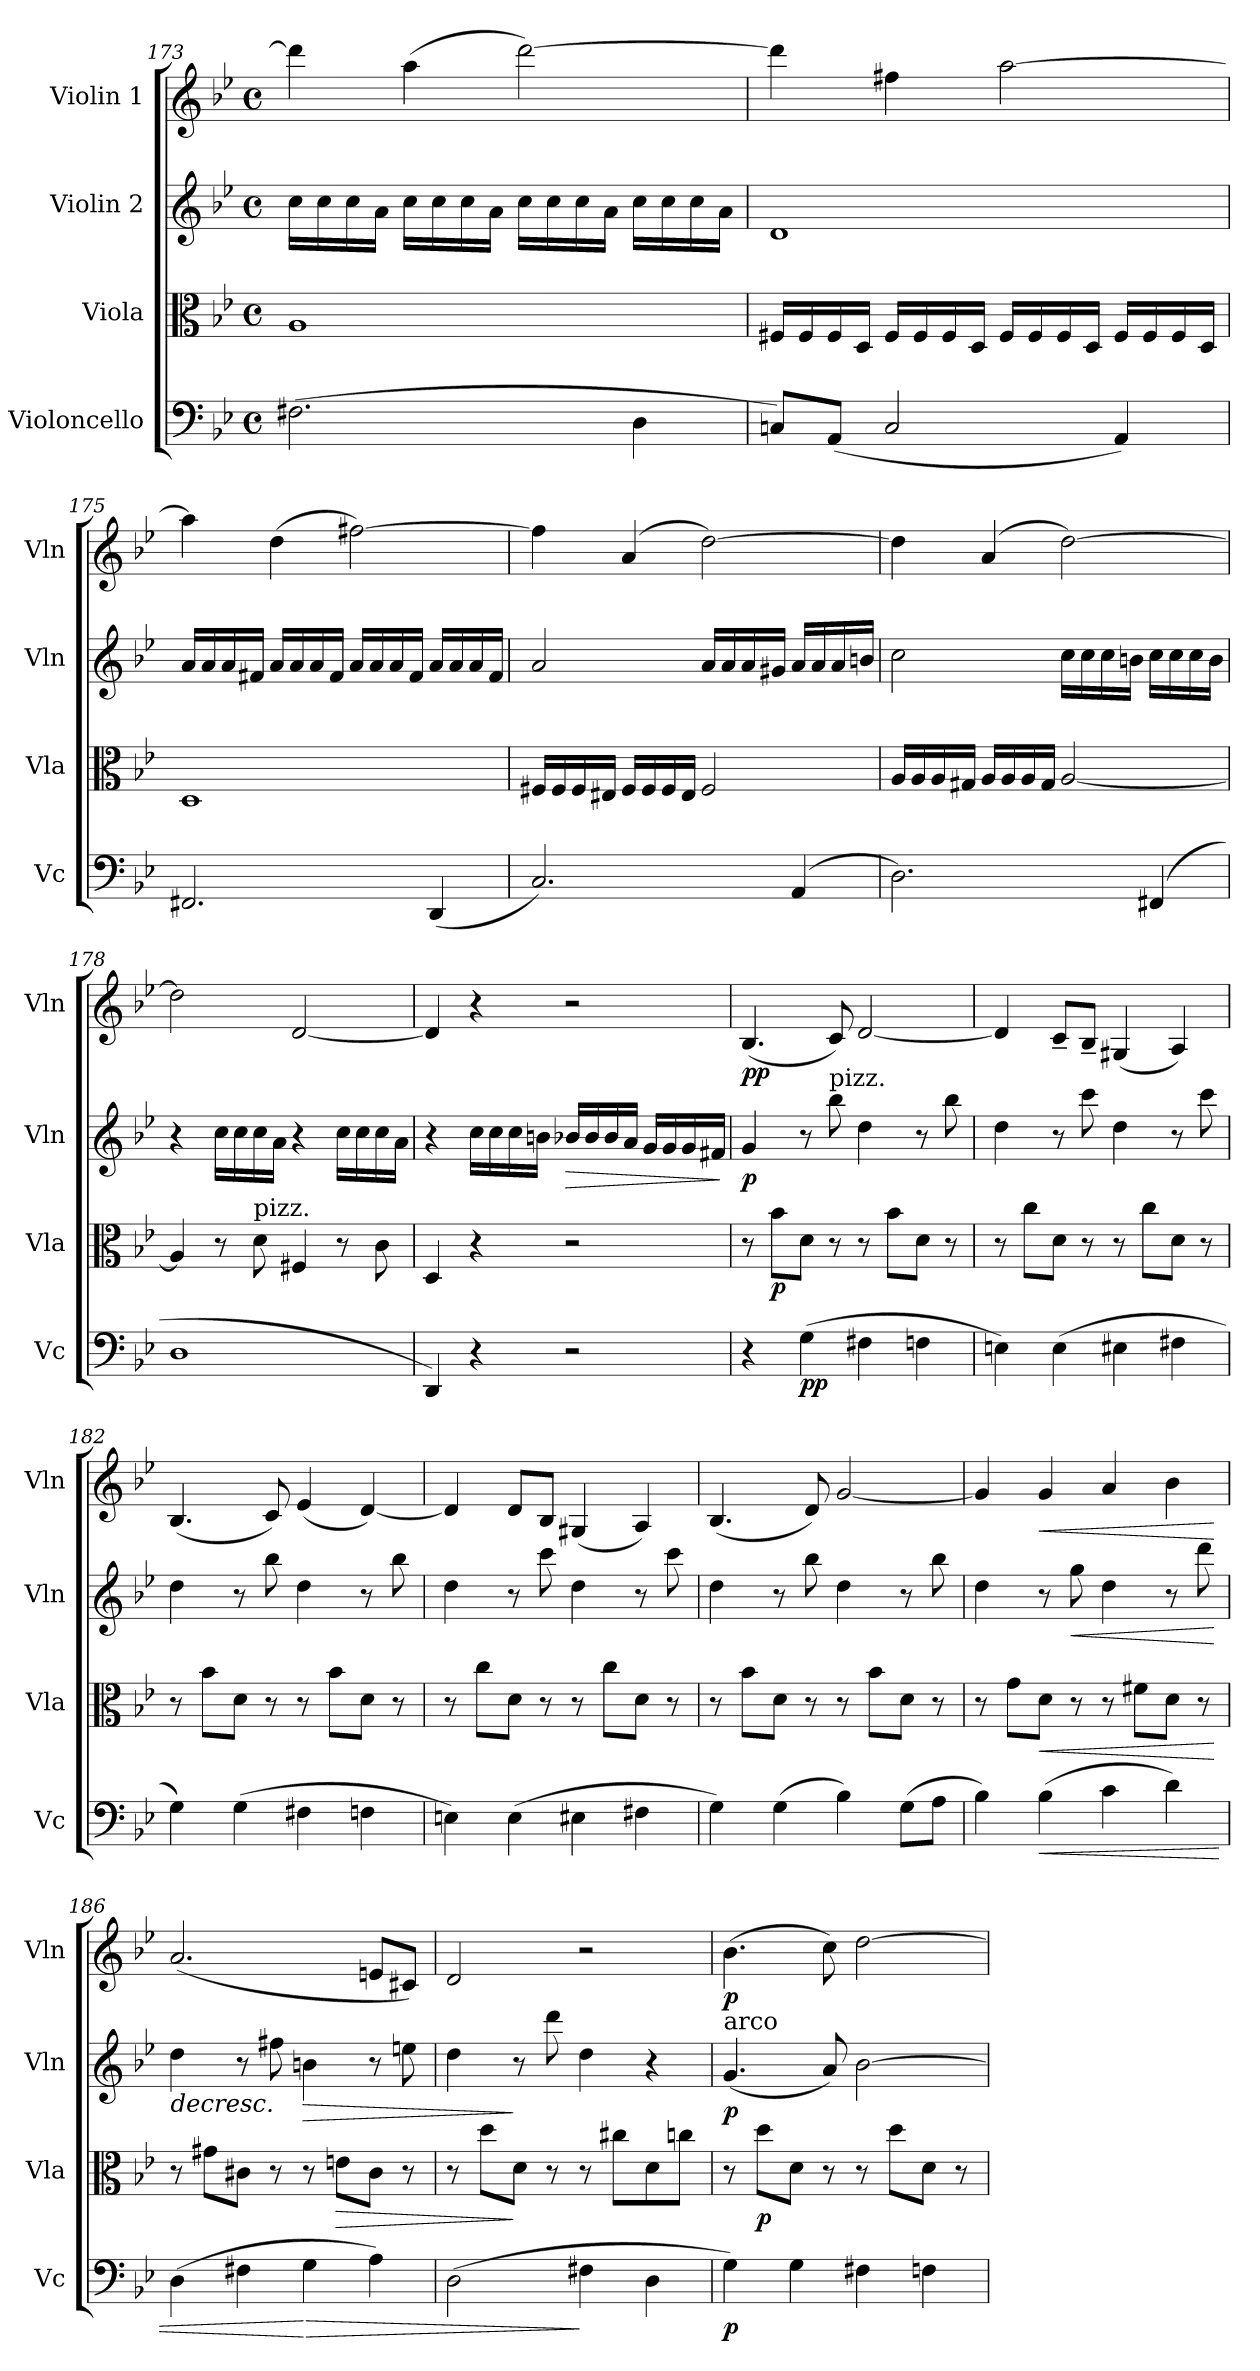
**kern	**dynam	**kern	**dynam	**kern	**dynam	**kern	**dynam
*part4	*part4	*part3	*part3	*part2	*part2	*part1	*part1
*staff4	*staff4	*staff3	*staff3	*staff2	*staff2	*staff1	*staff1
*I"Violoncello	*	*I"Viola	*	*I"Violin 2	*	*I"Violin 1	*
*I'Vc	*	*I'Vla	*	*I'Vln	*	*I'Vln	*
!!LO:LB:g=z
*clefF4	*	*clefC3	*	*clefG2	*	*clefG2	*
*k[b-e-]	*	*k[b-e-]	*	*k[b-e-]	*	*k[b-e-]	*
*M4/4	*	*M4/4	*	*M4/4	*	*M4/4	*
*met(c)	*	*met(c)	*	*met(c)	*	*met(c)	*
=173	=173	=173	=173	=173	=173	=173	=173
(2.F#X\	.	1A	.	16cc\LL	.	4ddd\]	.
.	.	.	.	16cc\	.	.	.
.	.	.	.	16cc\	.	.	.
.	.	.	.	16a\JJ	.	.	.
.	.	.	.	16cc\LL	.	(4aa\	.
.	.	.	.	16cc\	.	.	.
.	.	.	.	16cc\	.	.	.
.	.	.	.	16a\JJ	.	.	.
.	.	.	.	16cc\LL	.	[>2ddd\)	.
.	.	.	.	16cc\	.	.	.
.	.	.	.	16cc\	.	.	.
.	.	.	.	16a\JJ	.	.	.
4D\	.	.	.	16cc\LL	.	.	.
.	.	.	.	16cc\	.	.	.
.	.	.	.	16cc\	.	.	.
.	.	.	.	16a\JJ	.	.	.
!!LO:LB:g=z
=174	=174	=174	=174	=174	=174	=174	=174
8Cn/L)	.	16F#X/LL	.	1d	.	4ddd\]	.
.	.	16F#/	.	.	.	.	.
(8AA/J	.	16F#/	.	.	.	.	.
.	.	16D/JJ	.	.	.	.	.
2C/	.	16F#/LL	.	.	.	4ff#X\	.
.	.	16F#/	.	.	.	.	.
.	.	16F#/	.	.	.	.	.
.	.	16D/JJ	.	.	.	.	.
.	.	16F#/LL	.	.	.	[2aa\	.
.	.	16F#/	.	.	.	.	.
.	.	16F#/	.	.	.	.	.
.	.	16D/JJ	.	.	.	.	.
4AA/)	.	16F#/LL	.	.	.	.	.
.	.	16F#/	.	.	.	.	.
.	.	16F#/	.	.	.	.	.
.	.	16D/JJ	.	.	.	.	.
=175	=175	=175	=175	=175	=175	=175	=175
2.FF#X/	.	1D	.	16aLL	.	4aa\]	.
.	.	.	.	16a/	.	.	.
.	.	.	.	16a/	.	.	.
.	.	.	.	16f#X/JJ	.	.	.
.	.	.	.	16a/LL	.	(4dd\	.
.	.	.	.	16a/	.	.	.
.	.	.	.	16a/	.	.	.
.	.	.	.	16f#/JJ	.	.	.
.	.	.	.	16a/LL	.	[2ff#X\)	.
.	.	.	.	16a/	.	.	.
.	.	.	.	16a/	.	.	.
.	.	.	.	16f#/JJ	.	.	.
(4DD/	.	.	.	16a/LL	.	.	.
.	.	.	.	16a/	.	.	.
.	.	.	.	16a/	.	.	.
.	.	.	.	16f#/JJ	.	.	.
!!LO:PB:g=z
=176	=176	=176	=176	=176	=176	=176	=176
2.C/)	.	16F#X/LL	.	2a/	.	4ff#\]	.
.	.	16F#/	.	.	.	.	.
.	.	16F#/	.	.	.	.	.
.	.	16E#X/JJ	.	.	.	.	.
.	.	16F#/LL	.	.	.	(4a/	.
.	.	16F#/	.	.	.	.	.
.	.	16F#/	.	.	.	.	.
.	.	16E#/JJ	.	.	.	.	.
.	.	2F#/	.	16a/LL	.	[>2dd\)	.
.	.	.	.	16a/	.	.	.
.	.	.	.	16a/	.	.	.
.	.	.	.	16g#X/JJ	.	.	.
(4AA/	.	.	.	16a/LL	.	.	.
.	.	.	.	16a/	.	.	.
.	.	.	.	16a/	.	.	.
.	.	.	.	16bn/JJ	.	.	.
=177	=177	=177	=177	=177	=177	=177	=177
2.D\)	.	16A/LL	.	2cc\	.	4dd\]	.
.	.	16A/	.	.	.	.	.
.	.	16A/	.	.	.	.	.
.	.	16G#X/JJ	.	.	.	.	.
.	.	16A/LL	.	.	.	(4a/	.
.	.	16A/	.	.	.	.	.
.	.	16A/	.	.	.	.	.
.	.	16G#/JJ	.	.	.	.	.
.	.	[<2A/	.	16cc\LL	.	[>2dd\)	.
.	.	.	.	16cc\	.	.	.
.	.	.	.	16cc\	.	.	.
.	.	.	.	16bn\JJ	.	.	.
(4FF#X/	.	.	.	16cc\LL	.	.	.
.	.	.	.	16cc\	.	.	.
.	.	.	.	16cc\	.	.	.
.	.	.	.	16b\JJ	.	.	.
!!LO:LB:g=z
=178	=178	=178	=178	=178	=178	=178	=178
1D	.	4A/]	.	4r	.	2dd\]	.
.	.	8r	.	16cc\LL	.	.	.
.	.	.	.	16cc\	.	.	.
!	!	!LO:TX:a:t=pizz.	!	!	!	!	!
.	.	8d\	.	16cc\	.	.	.
.	.	.	.	16a\JJ	.	.	.
.	.	4F#X/	.	4r	.	[<2d/	.
.	.	8r	.	16cc\LL	.	.	.
.	.	.	.	16cc\	.	.	.
.	.	8c\	.	16cc\	.	.	.
.	.	.	.	16a\JJ	.	.	.
!!LO:PB:g=z
=179	=179	=179	=179	=179	=179	=179	=179
4DD/)	.	4D/	.	4r	.	4d/]	.
4r	.	4r	.	16cc\LL	.	4r	.
.	.	.	.	16cc\	.	.	.
.	.	.	.	16cc\	.	.	.
.	.	.	.	16bn\JJ	.	.	.
!	!	!	!	!	!LO:HP:b	!	!
2r	.	2r	.	16b-X/LL	>	2r	.
.	.	.	.	16b-/	.	.	.
.	.	.	.	16b-/	.	.	.
.	.	.	.	16a/JJ	.	.	.
.	.	.	.	16g/LL	.	.	.
.	.	.	.	16g/	.	.	.
.	.	.	.	16g/	.	.	.
.	.	.	.	16f#X/JJ	.	.	.
.	.	.	.	.	]	.	.
=180	=180	=180	=180	=180	=180	=180	=180
!	!	!	!	!	!LO:DY:b	!	!LO:DY:b
4r	.	8r	.	4g/	p	(4.B-/	pp
!	!	!	!LO:DY:b	!	!	!	!
.	.	8b-\L	p	.	.	.	.
!	!LO:DY:b	!	!	!	!	!	!
(4G\	pp	8d\J	.	8r	.	.	.
!	!	!	!	!LO:TX:a:t=pizz.	!	!	!
.	.	8r	.	8bb-\	.	8c/)	.
4F#X\	.	8r	.	4dd\	.	[<2d/	.
.	.	8b-\L	.	.	.	.	.
4Fn\	.	8d\J	.	8r	.	.	.
.	.	8r	.	8bb-\	.	.	.
=181	=181	=181	=181	=181	=181	=181	=181
4En\)	.	8r	.	4dd\	.	4d/]	.
.	.	8cc\L	.	.	.	.	.
(4E\	.	8d\J	.	8r	.	8c~/L	.
.	.	8r	.	8ccc\	.	8B-~/J	.
4E#X\	.	8r	.	4dd\	.	(4G#X/	.
.	.	8cc\L	.	.	.	.	.
4F#X\	.	8d\J	.	8r	.	4A/)	.
.	.	8r	.	8ccc\	.	.	.
=182	=182	=182	=182	=182	=182	=182	=182
4G\)	.	8r	.	4dd\	.	(4.B-/	.
.	.	8b-\L	.	.	.	.	.
(4G\	.	8d\J	.	8r	.	.	.
.	.	8r	.	8bb-\	.	8c/)	.
4F#X\	.	8r	.	4dd\	.	(4e-/	.
.	.	8b-\L	.	.	.	.	.
4Fn\	.	8d\J	.	8r	.	[<4d/)	.
.	.	8r	.	8bb-\	.	.	.
!!LO:LB:g=z
=183	=183	=183	=183	=183	=183	=183	=183
4En\)	.	8r	.	4dd\	.	4d/]	.
.	.	8cc\L	.	.	.	.	.
(4E\	.	8d\J	.	8r	.	8d/L	.
.	.	8r	.	8ccc\	.	8B-/J	.
4E#X\	.	8r	.	4dd\	.	(4G#X/	.
.	.	8cc\L	.	.	.	.	.
4F#X\	.	8d\J	.	8r	.	4A/)	.
.	.	8r	.	8ccc\	.	.	.
=184	=184	=184	=184	=184	=184	=184	=184
4G\)	.	8r	.	4dd\	.	(4.B-/	.
.	.	8b-\L	.	.	.	.	.
(4G\	.	8d\J	.	8r	.	.	.
.	.	8r	.	8bb-\	.	8d/)	.
4B-\)	.	8r	.	4dd\	.	[<2g/	.
.	.	8b-\L	.	.	.	.	.
(8G\L	.	8d\J	.	8r	.	.	.
8A\J	.	8r	.	8bb-\	.	.	.
!!LO:LB:g=z
=185	=185	=185	=185	=185	=185	=185	=185
4B-\)	.	8r	.	4dd\	.	4g/]	.
.	.	8g\L	.	.	.	.	.
!	!LO:HP:b	!	!LO:HP:b	!	!	!	!LO:HP:b
(4B-\	<	8d\J	<	8r	.	4g/	<
!	!	!	!	!	!LO:HP:b	!	!
.	.	8r	.	8gg\	<	.	.
4c\	.	8r	.	4dd\	.	4a/	.
.	.	8f#X\L	.	.	.	.	.
4d\)	.	8d\J	.	8r	.	4b-\	.
.	.	8r	.	8ddd\	.	.	.
.	.	.	[	.	[	.	[
=186	=186	=186	=186	=186	=186	=186	=186
!	!	!	!	!	!LO:HP:b	!	!
(4D\	.	8r	.	4dd\	>	(2.a/	.
.	.	8g#X\L	.	.	.	.	.
4F#X\	.	8c#X\J	.	8r	.	.	.
.	.	8r	.	8ff#X\	.	.	.
!	!LO:HP:n=1:b	!	!	!	!LO:HP:b	!	!
4G\	[ >	8r	.	4bn\	>	.	.
!	!	!	!LO:HP:b	!	!	!	!
.	.	8en\L	>	.	.	.	.
4A\)	.	8c#\J	.	8r	.	8en/L	.
.	.	8r	.	8een\	.	8c#X/J)	.
=187	=187	=187	=187	=187	=187	=187	=187
(2D\	.	8r	.	4dd\	.	2d/	.
.	.	8dd\L	.	.	.	.	.
.	.	8d\J	]	8r	]	.	.
.	.	8r	.	8ddd\	]	.	.
4F#X\	]	8r	.	4dd\	.	2r	.
.	.	8cc#X\L	.	.	.	.	.
4D\	.	8d\	.	4r	.	.	.
.	.	8ccn\J	.	.	.	.	.
=188	=188	=188	=188	=188	=188	=188	=188
!	!	!	!	!LO:TX:a:t=arco	!	!	!
!	!LO:DY:b	!	!	!	!LO:DY:b	!	!LO:DY:b
4G\)	p	8r	.	(4.g/	p	(4.b-\	p
!	!	!	!LO:DY:b	!	!	!	!
.	.	8dd\L	p	.	.	.	.
4G\	.	8d\J	.	.	.	.	.
.	.	8r	.	8a/)	.	8cc\)	.
4F#X\	.	8r	.	[2b-\	.	[>2dd\	.
.	.	8dd\L	.	.	.	.	.
4Fn\	.	8d\J	.	.	.	.	.
.	.	8r	.	.	.	.	.
=	=	=	=	=	=	=	=
*-	*-	*-	*-	*-	*-	*-	*-
